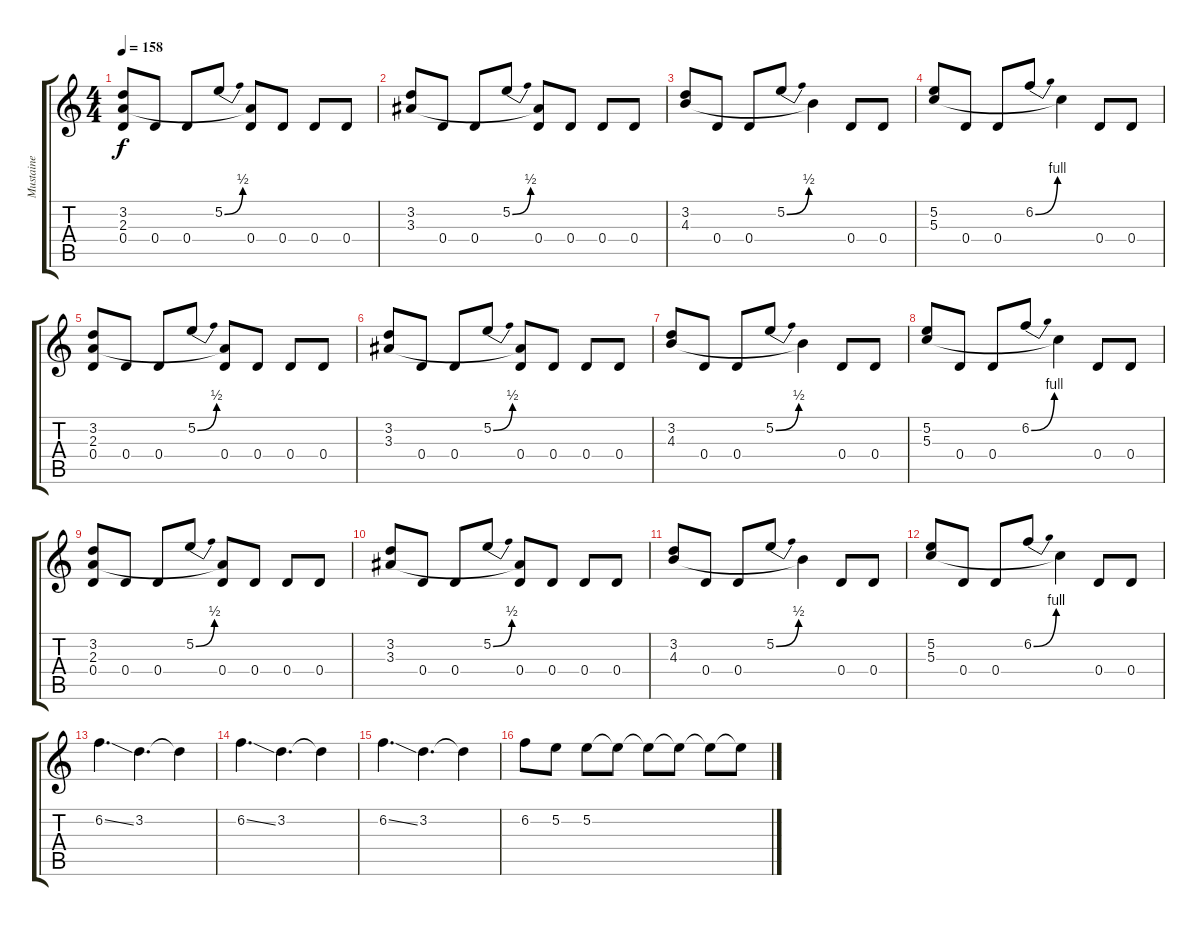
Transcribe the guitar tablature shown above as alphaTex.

\track ("Mustaine" "Mustaine") {instrument distortionguitar}
\staff {score tabs}
\tuning (E4 B3 G3 D3 A2 E2) {hide}
\ts (4 4)
\tempo 158
\clef g2
\ks c
(3.2 2.3 0.4).8{dy f} 0.4.8 0.4.8 5.2{be (bend 0 0 60 2)}.8 (2.3{t} 0.4).8 0.4.8 0.4.8 0.4.8 |
(3.2 3.3).8 0.4.8 0.4.8 5.2{be (bend 0 0 60 2)}.8 (3.3{t} 0.4).8 0.4.8 0.4.8 0.4.8 |
(3.2 4.3).8 0.4.8 0.4.8 5.2{be (bend 0 0 60 2)}.8 4.3{t}.4 0.4.8 0.4.8 |
(5.2 5.3).8 0.4.8 0.4.8 6.2{be (bend 0 0 60 4)}.8 5.3{t}.4 0.4.8 0.4.8 |
(3.2 2.3 0.4).8 0.4.8 0.4.8 5.2{be (bend 0 0 60 2)}.8 (2.3{t} 0.4).8 0.4.8 0.4.8 0.4.8 |
(3.2 3.3).8 0.4.8 0.4.8 5.2{be (bend 0 0 60 2)}.8 (3.3{t} 0.4).8 0.4.8 0.4.8 0.4.8 |
(3.2 4.3).8 0.4.8 0.4.8 5.2{be (bend 0 0 60 2)}.8 4.3{t}.4 0.4.8 0.4.8 |
(5.2 5.3).8 0.4.8 0.4.8 6.2{be (bend 0 0 60 4)}.8 5.3{t}.4 0.4.8 0.4.8 |
(3.2 2.3 0.4).8 0.4.8 0.4.8 5.2{be (bend 0 0 60 2)}.8 (2.3{t} 0.4).8 0.4.8 0.4.8 0.4.8 |
(3.2 3.3).8 0.4.8 0.4.8 5.2{be (bend 0 0 60 2)}.8 (3.3{t} 0.4).8 0.4.8 0.4.8 0.4.8 |
(3.2 4.3).8 0.4.8 0.4.8 5.2{be (bend 0 0 60 2)}.8 4.3{t}.4 0.4.8 0.4.8 |
(5.2 5.3).8 0.4.8 0.4.8 6.2{be (bend 0 0 60 4)}.8 5.3{t}.4 0.4.8 0.4.8 |
6.2{ss}.4{d} 3.2.4{d} 3.2{t}.4 |
6.2{ss}.4{d} 3.2.4{d} 3.2{t}.4 |
6.2{ss}.4{d} 3.2.4{d} 3.2{t}.4 |
6.2.8 5.2.8 5.2.8 5.2{t}.8 5.2{t}.8 5.2{t}.8 5.2{t}.8 5.2{t}.8
